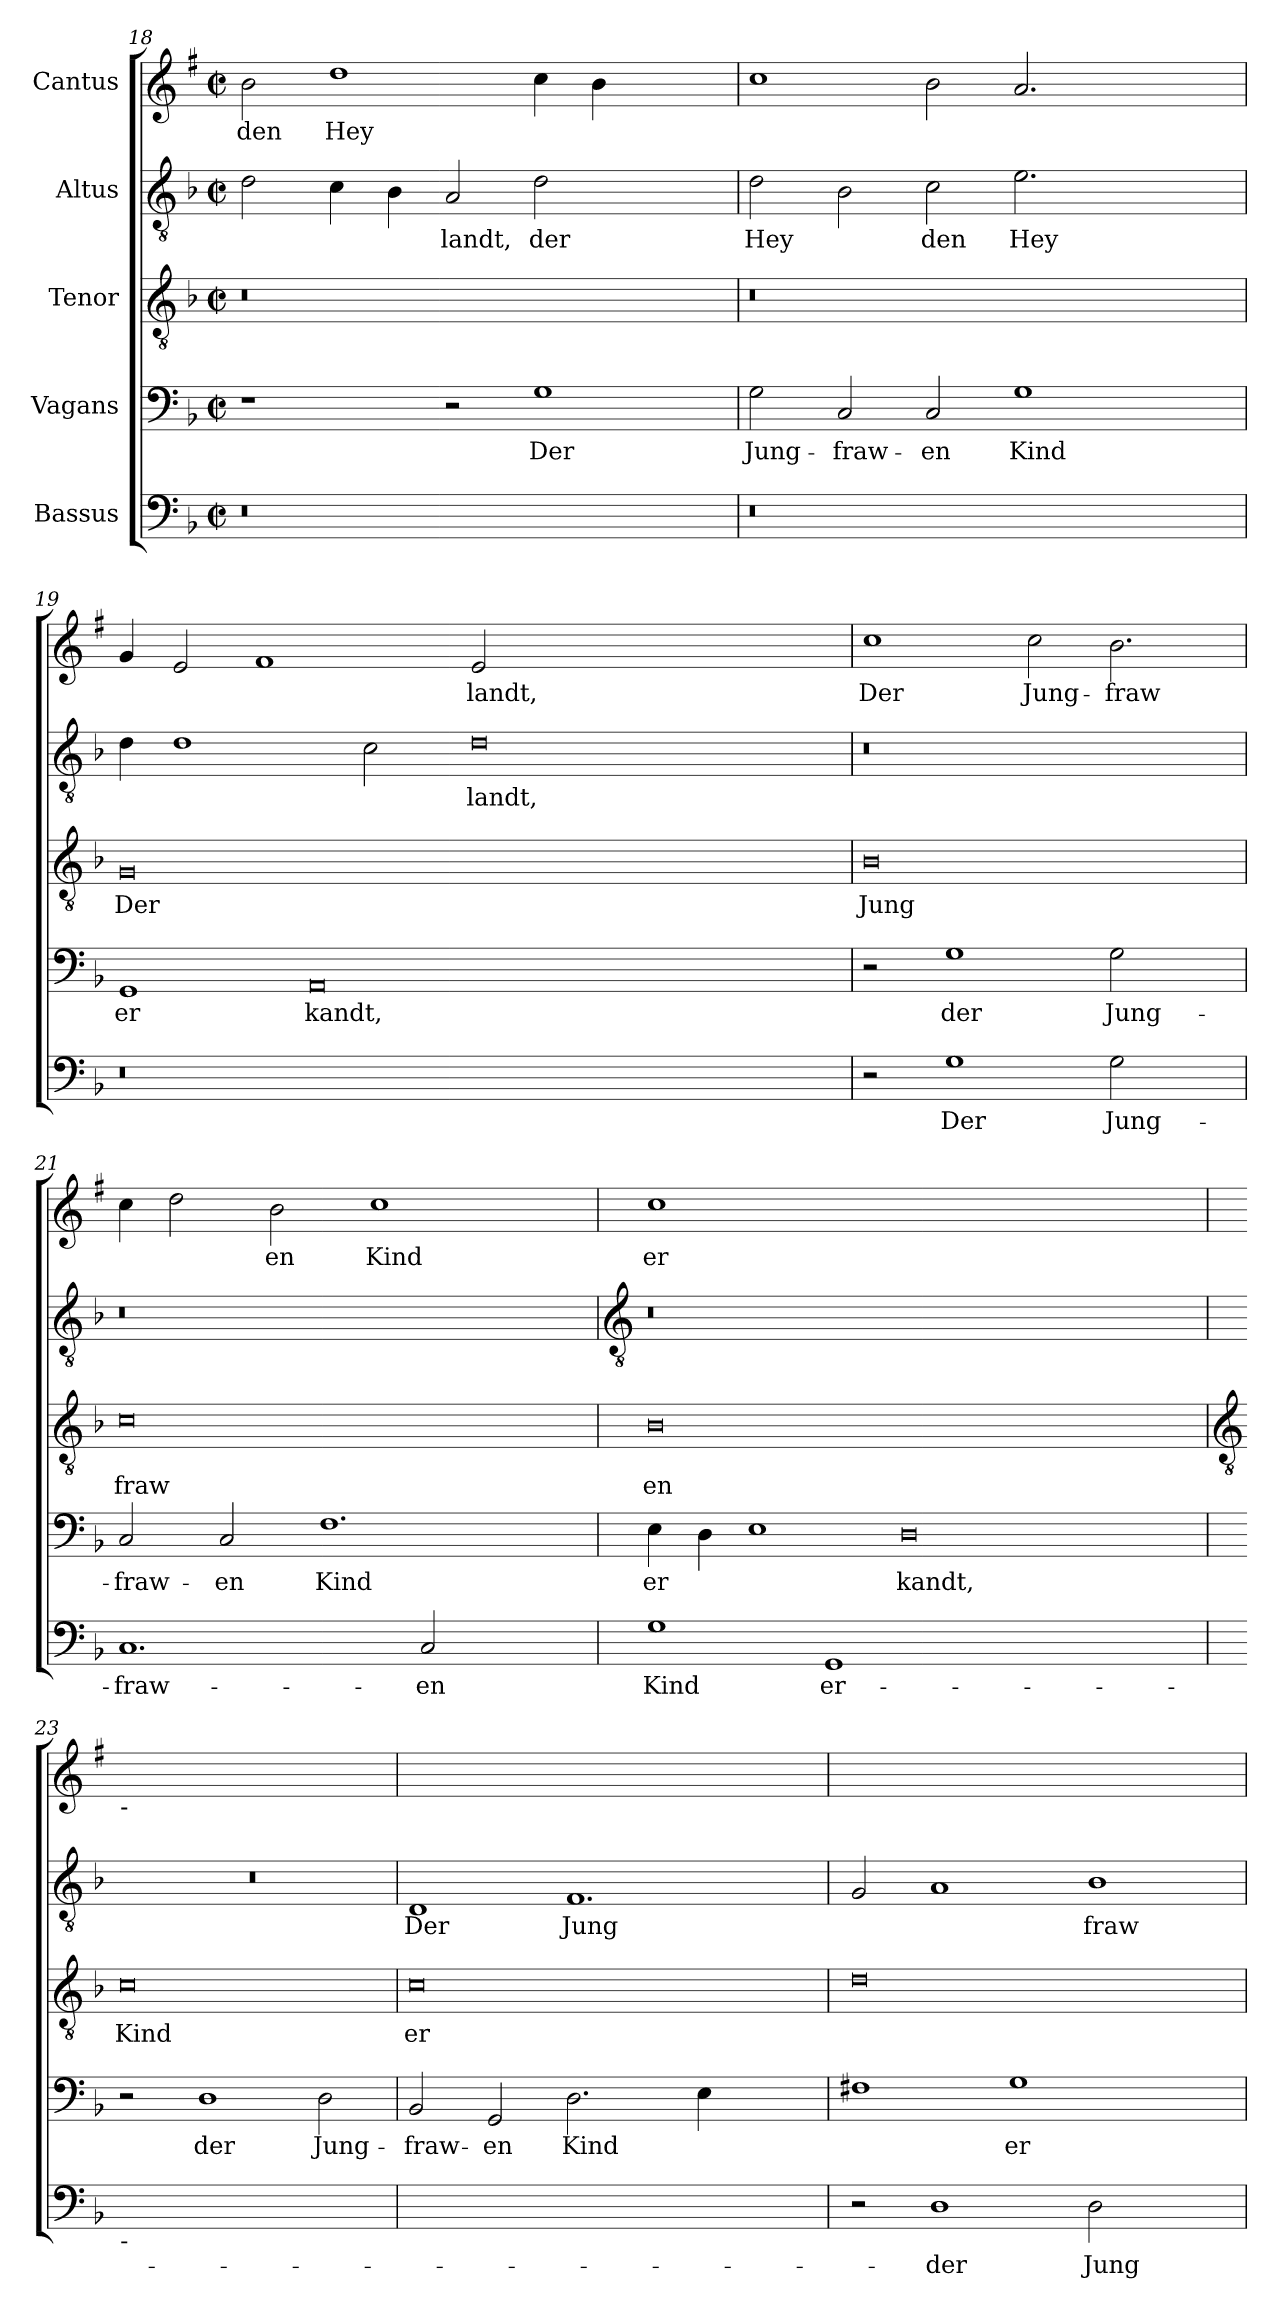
**kern	**text	**kern	**text	**kern	**text	**kern	**text	**kern	**text
*part5	*part5	*part4	*part4	*part3	*part3	*part2	*part2	*part1	*part1
*staff5	*staff5	*staff4	*staff4	*staff3	*staff3	*staff2	*staff2	*staff1	*staff1
*I"Bassus	*	*I"Vagans	*	*I"Tenor	*	*I"Altus	*	*I"Cantus	*
!!LO:LB:g=z
*clefF4	*	*clefF4	*	*clefGv2	*	*clefGv2	*	*clefG2	*
*	*	*	*	*	*	*	*	*ITrd1c2	*
*k[b-]	*	*k[b-]	*	*k[b-]	*	*k[b-]	*	*k[b-]	*
*F:	*	*F:	*	*F:	*	*F:	*	*F:	*
*M4/2	*	*M4/2	*	*M4/2	*	*M4/2	*	*M4/2	*
*met(c|)	*	*met(c|)	*	*met(c|)	*	*met(c|)	*	*met(c|)	*
=18	=18	=18	=18	=18	=18	=18	=18	=18	=18
!	!	!	!	!	!	!	!	!	!LO:LY:b
*	*	*	*	*	*	*	*	*^	*
0r	.	1r	.	0r	.	2d	.	2a	0ryy	-den
!	!	!	!	!	!	!	!	!	!	!LO:LY:b
.	.	.	.	.	.	4c	.	1cc	.	Hey
.	.	.	.	.	.	4B-	.	.	.	.
!	!	!	!	!	!	!	!LO:LY:b	!	!	!
.	.	2r	.	.	.	2A	landt,	.	.	.
!	!	!	!LO:LY:b	!	!	!	!LO:LY:b	!	!	!
.	.	1G	Der	.	.	2d	der	4b-	.	.
.	.	.	.	.	.	.	.	4a	.	.
2ryy	.	.	.	2ryy	.	2ryy	.	2ryy	2ryy	.
=19	=19	=19	=19	=19	=19	=19	=19	=19	=19	=19
!	!	!	!LO:LY:b	!	!	!	!LO:LY:b	!	!	!
0r	.	2G	Jung-	0r	.	2d	Hey	1b-	1ryy	.
!	!	!	!LO:LY:b	!	!	!	!	!	!	!
.	.	2C	-fraw-	.	.	2B-	.	.	.	.
!	!	!	!LO:LY:b	!	!	!	!LO:LY:b	!	!	!
.	.	2C	-en	.	.	2c	den	2a	2ryy	.
!	!	!	!LO:LY:b	!	!	!	!LO:LY:b	!	!	!
.	.	1G	Kind	.	.	2.e	Hey	2.g	4ryy	.
.	.	.	.	.	.	.	.	.	4ryy	.
2ryy	.	.	.	2ryy	.	.	.	.	4ryy	.
.	.	.	.	.	.	4ryy	.	4ryy	4ryy	.
=19A	=19A	=19A	=19A	=19A	=19A	=19A	=19A	=19A	=19A	=19A
!	!	!	!LO:LY:b	!	!LO:LY:b	!	!	!	!	!
0r	.	1GG	er	0G	Der	4d	.	4f	1.ryy	.
.	.	.	.	.	.	1d	.	2d	.	.
.	.	.	.	.	.	.	.	1e	.	.
!	!	!	!LO:LY:b	!	!	!	!	!	!	!
.	.	0AA	kandt,	.	.	.	.	.	.	.
.	.	.	.	.	.	2c	.	.	.	.
.	.	.	.	.	.	.	.	.	1ryy	.
!	!	!	!	!	!	!	!LO:LY:b	!	!	!LO:LY:b
.	.	.	.	.	.	0d	landt,	2d	.	landt,
1..ryy	.	.	.	1..ryy	.	.	.	.	.	.
.	.	.	.	.	.	.	.	1.ryy	.	.
.	.	.	.	.	.	.	.	.	1ryy	.
.	.	2.ryy	.	.	.	.	.	.	.	.
.	.	.	.	.	.	.	.	.	4ryy	.
=20A	=20A	=20A	=20A	=20A	=20A	=20A	=20A	=20A	=20A	=20A
!	!	!	!	!	!LO:LY:b	!	!	!	!	!LO:LY:b
2r	.	2r	.	0B-	Jung	0r	.	1b-	1ryy	Der
!	!LO:LY:b	!	!LO:LY:b	!	!	!	!	!	!	!
1G	Der	1G	der	.	.	.	.	.	.	.
!	!	!	!	!	!	!	!	!	!	!LO:LY:b
.	.	.	.	.	.	.	.	2b-	1ryy	Jung-
!	!LO:LY:b	!	!LO:LY:b	!	!	!	!	!	!	!LO:LY:b
2G	Jung-	2G	Jung-	.	.	.	.	2.a	.	-fraw
4ryy	.	4ryy	.	4ryy	.	4ryy	.	.	4ryy	.
!!LO:LB:g=z	!!
=21A	=21A	=21A	=21A	=21A	=21A	=21A	=21A	=21A	=21A	=21A
!	!LO:LY:b	!	!LO:LY:b	!	!LO:LY:b	!	!	!	!	!
1.C	-fraw-	2C	-fraw-	0c	fraw	0r	.	4b-	4ryy	.
.	.	.	.	.	.	.	.	2cc	1ryy	.
!	!	!	!LO:LY:b	!	!	!	!	!	!	!
.	.	2C	-en	.	.	.	.	.	.	.
!	!	!	!	!	!	!	!	!	!	!LO:LY:b
.	.	.	.	.	.	.	.	2a	.	en
!	!	!	!LO:LY:b	!	!	!	!	!	!	!
.	.	1.F	Kind	.	.	.	.	.	.	.
!	!	!	!	!	!	!	!	!	!	!LO:LY:b
.	.	.	.	.	.	.	.	1b-	1ryy	Kind
!	!LO:LY:b	!	!	!	!	!	!	!	!	!
2C	-en	.	.	.	.	.	.	.	.	.
2ryy	.	.	.	2ryy	.	2ryy	.	.	.	.
.	.	.	.	.	.	.	.	4ryy	4ryy	.
!!LO:LB:g=z	!!
=22A	=22A	=22A	=22A	=22A	=22A	=22A	=22A	=22A	=22A	=22A
*	*	*	*	*	*	*clefGv2	*	*	*	*
!	!LO:LY:b	!	!LO:LY:b	!	!LO:LY:b	!	!	!	!	!LO:LY:b
1G	Kind	4E	er	0B-	en	0r	.	1b-	0ryy	er
.	.	4D	.	.	.	.	.	.	.	.
.	.	1E	.	.	.	.	.	.	.	.
!	!LO:LY:b	!	!	!	!	!	!	!	!	!
1GG	er-	.	.	.	.	.	.	0ryy	.	.
!	!	!	!LO:LY:b	!	!	!	!	!	!	!
.	.	0D	kandt,	.	.	.	.	.	.	.
1.ryy	.	.	.	1.ryy	.	1.ryy	.	.	2ryy	.
.	.	.	.	.	.	.	.	.	1ryy	.
.	.	.	.	.	.	.	.	2ryy	.	.
*	*	*	*	*	*	*	*	*v	*v	*
!!LO:LB:g=z
=23	=23	=23	=23	=23	=23	=23	=23	=23	=23
*	*	*	*	*clefGv2	*	*	*	*	*
!	!	!	!	!	!	!	!	!LO:TX:b:t=-	!
!LO:TX:b:t=-	!	!	!	!	!	!	!	!	!
!	!LO:LY:b	!	!	!	!LO:LY:b	!	!	!	!LO:LY:b
[0AAyy	-kannt,	2r	.	0c	Kind	0r	.	[0ayy	kandt,
!	!	!	!LO:LY:b	!	!	!	!	!	!
.	.	1D	der	.	.	.	.	.	.
!	!	!	!LO:LY:b	!	!	!	!	!	!
.	.	2D	Jung-	.	.	.	.	.	.
=23A	=23A	=23A	=23A	=23A	=23A	=23A	=23A	=23A	=23A
!	!	!	!LO:LY:b	!	!LO:LY:b	!	!LO:LY:b	!	!
1.AAyy_	.	2BB-	-fraw-	0c	er	1D	Der	0ayy_	.
!	!	!	!LO:LY:b	!	!	!	!	!	!
.	.	2GG	-en	.	.	.	.	.	.
!	!	!	!LO:LY:b	!	!	!	!LO:LY:b	!	!
.	.	2.D	Kind	.	.	1.F	Jung	.	.
2AAyy]	.	.	.	.	.	.	.	.	.
.	.	4E	.	.	.	.	.	.	.
2ryy	.	2ryy	.	2ryy	.	.	.	2ryy	.
=24A	=24A	=24A	=24A	=24A	=24A	=24A	=24A	=24A	=24A
2r	.	1F#	.	0d	.	2G	.	1.ayy_	.
!	!LO:LY:b	!	!	!	!	!	!	!	!
1D	der	.	.	.	.	1A	.	.	.
!	!	!	!LO:LY:b	!	!	!	!	!	!
.	.	1G	er-	.	.	.	.	.	.
!	!LO:LY:b	!	!	!	!	!	!LO:LY:b	!	!
2D	Jung-	.	.	.	.	1B-	fraw-	2ayy]	.
2ryy	.	2ryy	.	2ryy	.	.	.	2ryy	.
=	=	=	=	=	=	=	=	=	=
*-	*-	*-	*-	*-	*-	*-	*-	*-	*-
